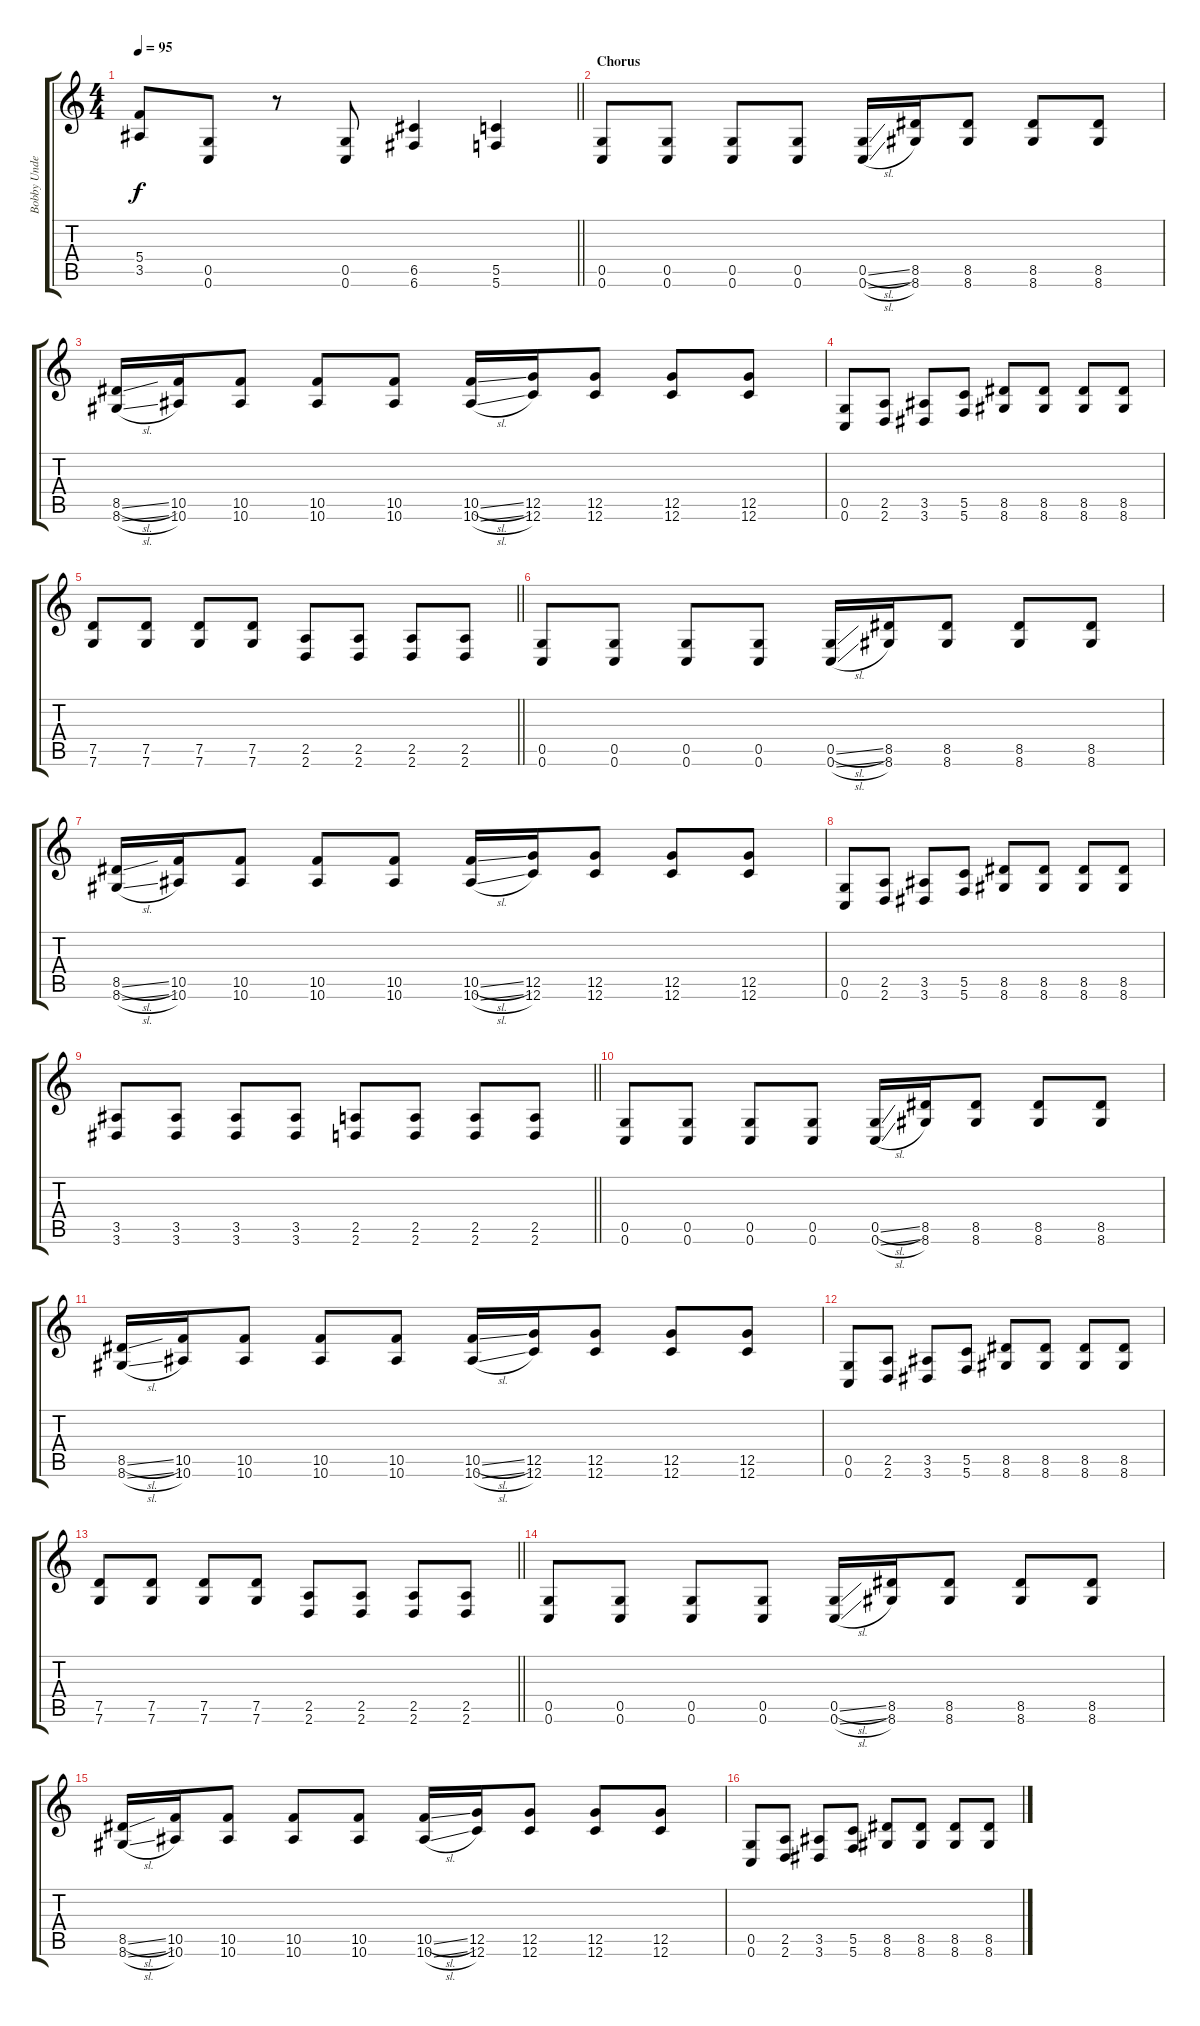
\track ("Bobby Undertaker" "Bobby Unde") {instrument distortionguitar}
\staff {score tabs}
\tuning (D4 A3 F3 C3 G2 C2) {hide}
\ts (4 4)
\tempo 95
\clef g2
\barLineRight lightlight
\ks c
(5.4 3.5).8{dy f} (0.5 0.6).8 r.8 (0.5 0.6).8 (6.5 6.6).4 (5.5 5.6).4 |
\section ("" "Chorus")
(0.5 0.6).8 (0.5 0.6).8 (0.5 0.6).8 (0.5 0.6).8 (0.5{sl} 0.6{sl}).16 (8.5 8.6).16 (8.5 8.6).8 (8.5 8.6).8 (8.5 8.6).8 |
(8.5{sl} 8.6{sl}).16 (10.5 10.6).16 (10.5 10.6).8 (10.5 10.6).8 (10.5 10.6).8 (10.5{sl} 10.6{sl}).16 (12.5 12.6).16 (12.5 12.6).8 (12.5 12.6).8 (12.5 12.6).8 |
(0.5 0.6).8 (2.5 2.6).8 (3.5 3.6).8 (5.5 5.6).8 (8.5 8.6).8 (8.5 8.6).8 (8.5 8.6).8 (8.5 8.6).8 |
\barLineRight lightlight
(7.5 7.6).8 (7.5 7.6).8 (7.5 7.6).8 (7.5 7.6).8 (2.5 2.6).8 (2.5 2.6).8 (2.5 2.6).8 (2.5 2.6).8 |
\section ("" "")
(0.5 0.6).8 (0.5 0.6).8 (0.5 0.6).8 (0.5 0.6).8 (0.5{sl} 0.6{sl}).16 (8.5 8.6).16 (8.5 8.6).8 (8.5 8.6).8 (8.5 8.6).8 |
(8.5{sl} 8.6{sl}).16 (10.5 10.6).16 (10.5 10.6).8 (10.5 10.6).8 (10.5 10.6).8 (10.5{sl} 10.6{sl}).16 (12.5 12.6).16 (12.5 12.6).8 (12.5 12.6).8 (12.5 12.6).8 |
(0.5 0.6).8 (2.5 2.6).8 (3.5 3.6).8 (5.5 5.6).8 (8.5 8.6).8 (8.5 8.6).8 (8.5 8.6).8 (8.5 8.6).8 |
\barLineRight lightlight
(3.5 3.6).8 (3.5 3.6).8 (3.5 3.6).8 (3.5 3.6).8 (2.5 2.6).8 (2.5 2.6).8 (2.5 2.6).8 (2.5 2.6).8 |
\section ("" "")
(0.5 0.6).8 (0.5 0.6).8 (0.5 0.6).8 (0.5 0.6).8 (0.5{sl} 0.6{sl}).16 (8.5 8.6).16 (8.5 8.6).8 (8.5 8.6).8 (8.5 8.6).8 |
(8.5{sl} 8.6{sl}).16 (10.5 10.6).16 (10.5 10.6).8 (10.5 10.6).8 (10.5 10.6).8 (10.5{sl} 10.6{sl}).16 (12.5 12.6).16 (12.5 12.6).8 (12.5 12.6).8 (12.5 12.6).8 |
(0.5 0.6).8 (2.5 2.6).8 (3.5 3.6).8 (5.5 5.6).8 (8.5 8.6).8 (8.5 8.6).8 (8.5 8.6).8 (8.5 8.6).8 |
\barLineRight lightlight
(7.5 7.6).8 (7.5 7.6).8 (7.5 7.6).8 (7.5 7.6).8 (2.5 2.6).8 (2.5 2.6).8 (2.5 2.6).8 (2.5 2.6).8 |
\section ("" "")
(0.5 0.6).8 (0.5 0.6).8 (0.5 0.6).8 (0.5 0.6).8 (0.5{sl} 0.6{sl}).16 (8.5 8.6).16 (8.5 8.6).8 (8.5 8.6).8 (8.5 8.6).8 |
(8.5{sl} 8.6{sl}).16 (10.5 10.6).16 (10.5 10.6).8 (10.5 10.6).8 (10.5 10.6).8 (10.5{sl} 10.6{sl}).16 (12.5 12.6).16 (12.5 12.6).8 (12.5 12.6).8 (12.5 12.6).8 |
(0.5 0.6).8 (2.5 2.6).8 (3.5 3.6).8 (5.5 5.6).8 (8.5 8.6).8 (8.5 8.6).8 (8.5 8.6).8 (8.5 8.6).8
